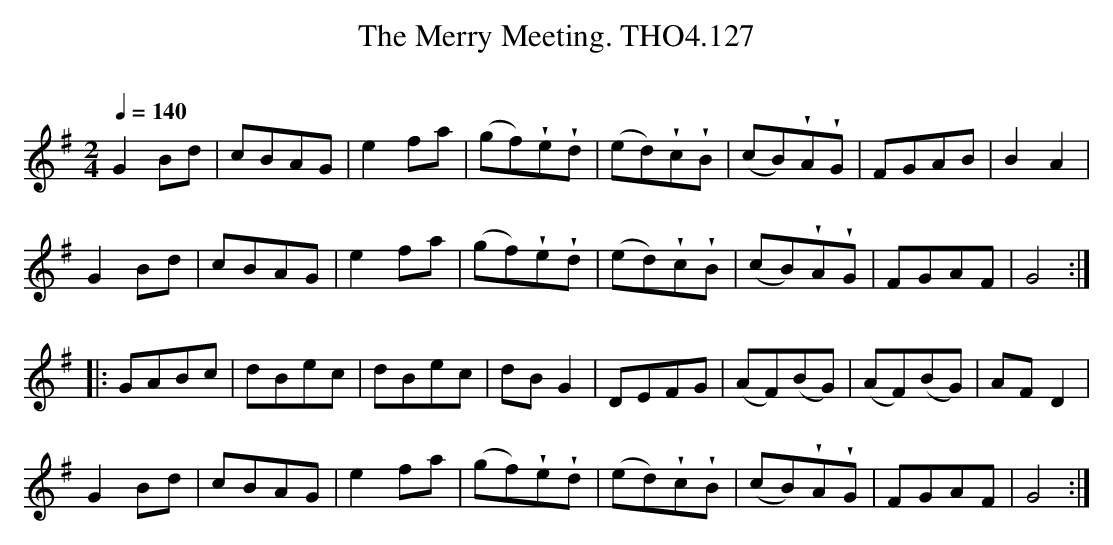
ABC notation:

X:1
T:Merry Meeting. THO4.127, The
O:
M:2/4
L:1/8
Q:1/4=140
K:G
G2 Bd|cBAG|e2 fa|(gf)!wedge!e!wedge!d|(ed)!wedge!c!wedge!B|\
(cB)!wedge!A!wedge!G|FGAB|B2A2|
G2 Bd|cBAG|e2 fa|(gf)!wedge!e!wedge!d|(ed)!wedge!c!wedge!B|(cB)!wedge!A!wedge!G|\
FGAF|G4:|
|:GABc|dBec|dBec|dB G2|DEFG|(AF)(BG)|(AF)(BG)|AF D2|
G2 Bd|cBAG|e2 fa|(gf)!wedge!e!wedge!d|\
(ed)!wedge!c!wedge!B|(cB)!wedge!A!wedge!G|FGAF|G4:|
